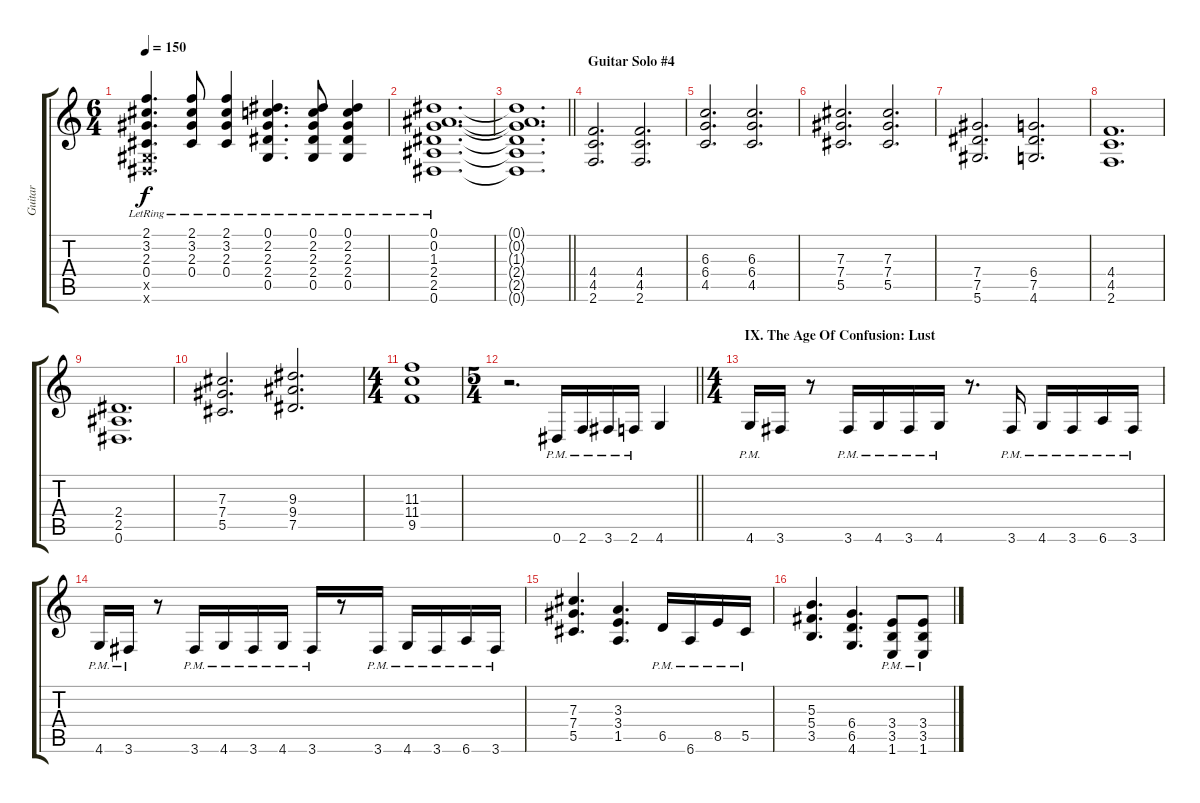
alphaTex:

\track ("Guitar" "Guitar") {instrument overdrivenguitar}
\staff {score tabs}
\tuning (Eb4 Bb3 Gb3 Db3 Ab2 Eb2) {hide}
\ts (6 4)
\tempo 150
\clef g2
\ks c
(2.1{lr} 3.2{lr} 2.3{lr} 0.4{lr} 0.5{x} 0.6{x}).4{d dy f} (2.1{lr} 3.2{lr} 2.3{lr} 0.4{lr}).8 (2.1{lr} 3.2{lr} 2.3{lr} 0.4{lr}).4 (0.1{lr} 2.2{lr} 2.3{lr} 2.4{lr} 0.5{lr}).4{d} (0.1{lr} 2.2{lr} 2.3{lr} 2.4{lr} 0.5{lr}).8 (0.1{lr} 2.2{lr} 2.3{lr} 2.4{lr} 0.5{lr}).4 |
(0.1{lr} 0.2{lr} 1.3{lr} 2.4{lr} 2.5{lr} 0.6{lr}).1{d} |
\barLineRight lightlight
(0.1{t} 0.2{t} 1.3{t} 2.4{t} 2.5{t} 0.6{t}).1{d} |
\section ("" "Guitar Solo #4")
(4.4 4.5 2.6).2{d instrument overdrivenguitar} (4.4 4.5 2.6).2{d} |
(6.3 6.4 4.5).2{d} (6.3 6.4 4.5).2{d} |
(7.3 7.4 5.5).2{d} (7.3 7.4 5.5).2{d} |
(7.4 7.5 5.6).2{d} (6.4 7.5 4.6).2{d} |
(4.4 4.5 2.6).1{d} |
(2.4 2.5 0.6).1{d} |
(7.3 7.4 5.5).2{d} (9.3 9.4 7.5).2{d} |
\ts (4 4)
(11.3 11.4 9.5).1 |
\ts (5 4)
\barLineRight lightlight
r.2{d} 0.6{pm}.16 2.6{pm}.16 3.6{pm}.16 2.6{pm}.16 4.6.4 |
\ts (4 4)
\section ("" "IX. The Age Of Confusion: Lust")
4.6{pm}.16 3.6.16 r.8 3.6{pm}.16 4.6{pm}.16 3.6{pm}.16 4.6{pm}.16 r.8{d} 3.6{pm}.16 4.6{pm}.16 3.6{pm}.16 6.6{pm}.16 3.6{pm}.16 |
4.6{pm}.16 3.6{pm}.16 r.8 3.6{pm}.16 4.6{pm}.16 3.6{pm}.16 4.6{pm}.16 3.6{pm}.16 r.8 3.6{pm}.16 4.6{pm}.16 3.6{pm}.16 6.6{pm}.16 3.6{pm}.16 |
(7.3 7.4 5.5).4{d} (3.3 3.4 1.5).4{d} 6.5{pm}.16 6.6{pm}.16 8.5{pm}.16 5.5{pm}.16 |
(5.3 5.4 3.5).4{d} (6.4 6.5 4.6).4{d} (3.4{pm} 3.5{pm} 1.6{pm}).8 (3.4{pm} 3.5{pm} 1.6{pm}).8
